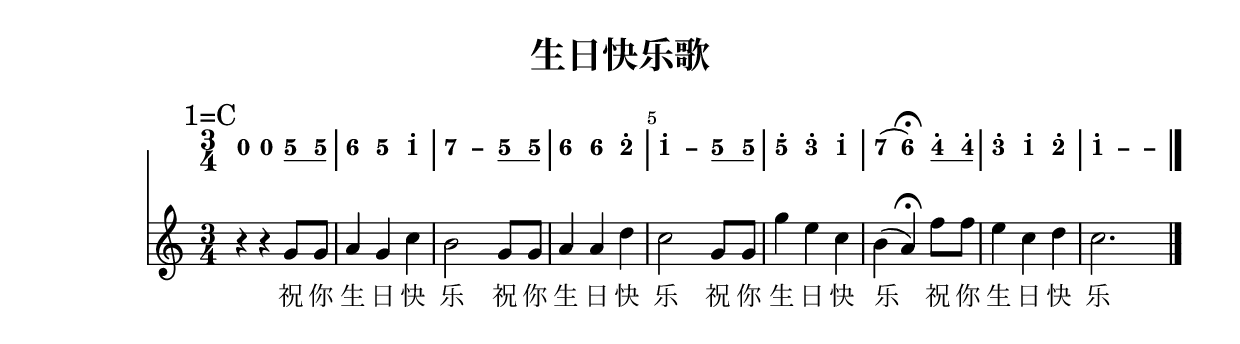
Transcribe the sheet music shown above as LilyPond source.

\version "2.12.2"
#(set-global-staff-size 20)

% un-comment the next line to remove Lilypond tagline:
% \header { tagline="" }

\pointAndClickOff

\paper {
  print-all-headers = ##t % allow per-score headers

  % un-comment the next line for A5:
  % #(set-default-paper-size "a5" )

  % un-comment the next line for no page numbers:
  % print-page-number = ##f

  % un-comment the next 3 lines for a binding edge:
  % two-sided = ##t
  % inner-margin = 20\mm
  % outer-margin = 10\mm

  % un-comment the next line for a more space-saving header layout:
  % scoreTitleMarkup = \markup { \center-column { \fill-line { \magnify #1.5 { \bold { \fromproperty #'header:dedication } } \magnify #1.5 { \bold { \fromproperty #'header:title } } \fromproperty #'header:composer } \fill-line { \fromproperty #'header:instrument \fromproperty #'header:subtitle \smaller{\fromproperty #'header:subsubtitle } } } }
}

\score {
<< \override Score.BarNumber #'break-visibility = #end-of-line-invisible
\set Score.barNumberVisibility = #(every-nth-bar-number-visible 5)

%% === BEGIN JIANPU STAFF ===
    \new RhythmicStaff \with {
    \consists "Accidental_engraver"
    %% Get rid of the stave but not the barlines.
    %% This changes between Lilypond versions.
    %% \remove Staff_symbol_engraver %% worked pre-2.18, but 2.18 results in missing barlines (adding Barline_engraver won't help). Do this instead:
    \override StaffSymbol #'line-count = #0 %% tested in 2.15.40, 2.16.2, 2.18.0 and 2.18.2
    \override BarLine #'bar-extent = #'(-2 . 2) %% LilyPond 2.18: please make barlines as high as the time signature even though we're on a RhythmicStaff (2.16 and 2.15 don't need this although its presence doesn't hurt; Issue 3685 seems to indicate they'll fix it post-2.18)
    }
    { \new Voice="jianpu" {
    \override Beam #'transparent = ##f % (needed for LilyPond 2.18 or the above switch will also hide beams)
    \override Stem #'direction = #DOWN
    \override Stem #'length-fraction = #0
    \override Beam #'beam-thickness = #0.1
    \override Beam #'length-fraction = #0.5
    \override Voice.Rest #'style = #'neomensural % this size tends to line up better (we'll override the appearance anyway)
    \override Accidental #'font-size = #-4
    \override Tie #'staff-position = #2.5
    \override TupletBracket #'bracket-visibility = ##t
    \tupletUp

    \override Staff.TimeSignature #'style = #'numbered
    \override Staff.Stem #'transparent = ##t
    
    \set Voice.chordChanges = ##t
    % This is to work around a bug in LilyPond 2.19.82.
    % \applyOutput docs say "called for every layout object
    % found in the context Context at the current time step"
    % but 2.19.x breaks this by calling it for ALL contexts
    % in the current time step, hence breaking our WithStaff
    % by applying our jianpu numbers to the 5-line staff too.
    % Obvious workaround is to make our function check that
    % the context it's called with matches our jianpu voice,
    % but I'm not sure how to do this other than by setting a
    % property that's not otherwise used, which we can test
    % for in the function.  So I'm 'commandeering' the
    % "chordChanges" property (there since at least 2.15 and
    % used by Lilypond only when it's in chord mode, which we
    % don't use, and if someone adds a chord-mode staff then
    % it won't print noteheads anyway): we will substitute
    % jianpu numbers for noteheads only if chordChanges = #t.
    
     \mark \markup{1=C}
\time 3/4
#(define (note-nought grob grob-origin context)
  (if (and (eq? (ly:context-property context 'chordChanges) #t)
      (or (grob::has-interface grob 'note-head-interface)
        (grob::has-interface grob 'rest-interface)))
    (begin
      (ly:grob-set-property! grob 'stencil
        (grob-interpret-markup grob
          (make-lower-markup 0.5 (make-bold-markup "0")))))))
  \applyOutput #'Voice #note-nought r4
  \applyOutput #'Voice #note-nought r4
#(define (note-five grob grob-origin context)
  (if (and (eq? (ly:context-property context 'chordChanges) #t)
      (or (grob::has-interface grob 'note-head-interface)
        (grob::has-interface grob 'rest-interface)))
    (begin
      (ly:grob-set-property! grob 'stencil
        (grob-interpret-markup grob
          (make-lower-markup 0.5 (make-bold-markup "5")))))))
\set stemLeftBeamCount = #0
\set stemRightBeamCount = #1
  \applyOutput #'Voice #note-five g'8[
\set stemLeftBeamCount = #1
\set stemRightBeamCount = #1
  \applyOutput #'Voice #note-five g'8]
#(define (note-six grob grob-origin context)
  (if (and (eq? (ly:context-property context 'chordChanges) #t)
      (or (grob::has-interface grob 'note-head-interface)
        (grob::has-interface grob 'rest-interface)))
    (begin
      (ly:grob-set-property! grob 'stencil
        (grob-interpret-markup grob
          (make-lower-markup 0.5 (make-bold-markup "6")))))))
|
  \applyOutput #'Voice #note-six a'4
  \applyOutput #'Voice #note-five g'4
#(define (note-one grob grob-origin context)
  (if (and (eq? (ly:context-property context 'chordChanges) #t)
      (or (grob::has-interface grob 'note-head-interface)
        (grob::has-interface grob 'rest-interface)))
    (begin
      (ly:grob-set-property! grob 'stencil
        (grob-interpret-markup grob
          (make-lower-markup 0.5 (make-bold-markup "1")))))))
  \applyOutput #'Voice #note-one c''4^.
\once \override Tie #'transparent = ##t \once \override Tie #'staff-position = #0 #(define (note-seven grob grob-origin context)
  (if (and (eq? (ly:context-property context 'chordChanges) #t)
      (or (grob::has-interface grob 'note-head-interface)
        (grob::has-interface grob 'rest-interface)))
    (begin
      (ly:grob-set-property! grob 'stencil
        (grob-interpret-markup grob
          (make-lower-markup 0.5 (make-bold-markup "7")))))))
|
  \applyOutput #'Voice #note-seven b'4 ~
#(define (note-dashseven grob grob-origin context)
  (if (and (eq? (ly:context-property context 'chordChanges) #t)
      (or (grob::has-interface grob 'note-head-interface)
        (grob::has-interface grob 'rest-interface)))
    (begin
      (ly:grob-set-property! grob 'stencil
        (grob-interpret-markup grob
          (make-lower-markup 0.5 (make-bold-markup "–")))))))
  \applyOutput #'Voice #note-dashseven b'4
\set stemLeftBeamCount = #0
\set stemRightBeamCount = #1
  \applyOutput #'Voice #note-five g'8[
\set stemLeftBeamCount = #1
\set stemRightBeamCount = #1
  \applyOutput #'Voice #note-five g'8]
|
  \applyOutput #'Voice #note-six a'4
  \applyOutput #'Voice #note-six a'4
#(define (note-two grob grob-origin context)
  (if (and (eq? (ly:context-property context 'chordChanges) #t)
      (or (grob::has-interface grob 'note-head-interface)
        (grob::has-interface grob 'rest-interface)))
    (begin
      (ly:grob-set-property! grob 'stencil
        (grob-interpret-markup grob
          (make-lower-markup 0.5 (make-bold-markup "2")))))))
  \applyOutput #'Voice #note-two d''4^.
\once \override Tie #'transparent = ##t \once \override Tie #'staff-position = #0 |
  \applyOutput #'Voice #note-one c''4^. ~
#(define (note-dashone grob grob-origin context)
  (if (and (eq? (ly:context-property context 'chordChanges) #t)
      (or (grob::has-interface grob 'note-head-interface)
        (grob::has-interface grob 'rest-interface)))
    (begin
      (ly:grob-set-property! grob 'stencil
        (grob-interpret-markup grob
          (make-lower-markup 0.5 (make-bold-markup "–")))))))
  \applyOutput #'Voice #note-dashone c''4
\set stemLeftBeamCount = #0
\set stemRightBeamCount = #1
  \applyOutput #'Voice #note-five g'8[
\set stemLeftBeamCount = #1
\set stemRightBeamCount = #1
  \applyOutput #'Voice #note-five g'8]
|
  \applyOutput #'Voice #note-five g''4^.
#(define (note-three grob grob-origin context)
  (if (and (eq? (ly:context-property context 'chordChanges) #t)
      (or (grob::has-interface grob 'note-head-interface)
        (grob::has-interface grob 'rest-interface)))
    (begin
      (ly:grob-set-property! grob 'stencil
        (grob-interpret-markup grob
          (make-lower-markup 0.5 (make-bold-markup "3")))))))
  \applyOutput #'Voice #note-three e''4^.
  \applyOutput #'Voice #note-one c''4^.
|
  \applyOutput #'Voice #note-seven b'4
(
  \applyOutput #'Voice #note-six a'4
)
\fermata
#(define (note-four grob grob-origin context)
  (if (and (eq? (ly:context-property context 'chordChanges) #t)
      (or (grob::has-interface grob 'note-head-interface)
        (grob::has-interface grob 'rest-interface)))
    (begin
      (ly:grob-set-property! grob 'stencil
        (grob-interpret-markup grob
          (make-lower-markup 0.5 (make-bold-markup "4")))))))
\set stemLeftBeamCount = #0
\set stemRightBeamCount = #1
  \applyOutput #'Voice #note-four f''8[^.
\set stemLeftBeamCount = #1
\set stemRightBeamCount = #1
  \applyOutput #'Voice #note-four f''8]^.
|
  \applyOutput #'Voice #note-three e''4^.
  \applyOutput #'Voice #note-one c''4^.
  \applyOutput #'Voice #note-two d''4^.
\once \override Tie #'transparent = ##t \once \override Tie #'staff-position = #0 |
  \applyOutput #'Voice #note-one c''4^. ~
\once \override Tie #'transparent = ##t \once \override Tie #'staff-position = #0   \applyOutput #'Voice #note-dashone c''4 ~
  \applyOutput #'Voice #note-dashone c''4
\bar "|." } }
% === END JIANPU STAFF ===


% === BEGIN 5-LINE STAFF ===
    \new Staff { \new Voice="5line" {
    #(set-accidental-style 'modern-cautionary)
    \override Staff.TimeSignature #'style = #'numbered
    \set Voice.chordChanges = ##f % for 2.19.82 bug workaround
\transpose c c { \key c \major  \time 3/4 r4 r4 g'8 g'8 | a'4 g'4 c''4 | b'2 g'8 g'8 | a'4 a'4 d''4 | c''2 g'8 g'8 | g''4 e''4 c''4 | b'4 ( a'4 ) \fermata f''8 f''8 | e''4 c''4 d''4 | c''2. } \bar "|." } }
% === END 5-LINE STAFF ===

\new Lyrics = "IX" { \lyricsto "5line" { 祝 你 生 日 快 乐 祝 你 生 日 快 乐 祝 你 生 日 快 乐 祝 你 生 日 快 乐 } } 
>>
\header{
title="生日快乐歌"
}
\layout{} }
\score {
\unfoldRepeats
<< 

% === BEGIN MIDI STAFF ===
    \new Staff { \new Voice="midi" { \transpose c c { \key c \major  \time 3/4 r4 r4 g'8 g'8 | a'4 g'4 c''4 | b'4 ~ b'4 g'8 g'8 | a'4 a'4 d''4 | c''4 ~ c''4 g'8 g'8 | g''4 e''4 c''4 | b'4 ( a'4 ) \fermata f''8 f''8 | e''4 c''4 d''4 | c''4 ~ c''4 ~ c''4 } } }
% === END MIDI STAFF ===

>>
\header{
title="生日快乐歌"
}
\midi { \context { \Score tempoWholesPerMinute = #(ly:make-moment 84 4)}} }
